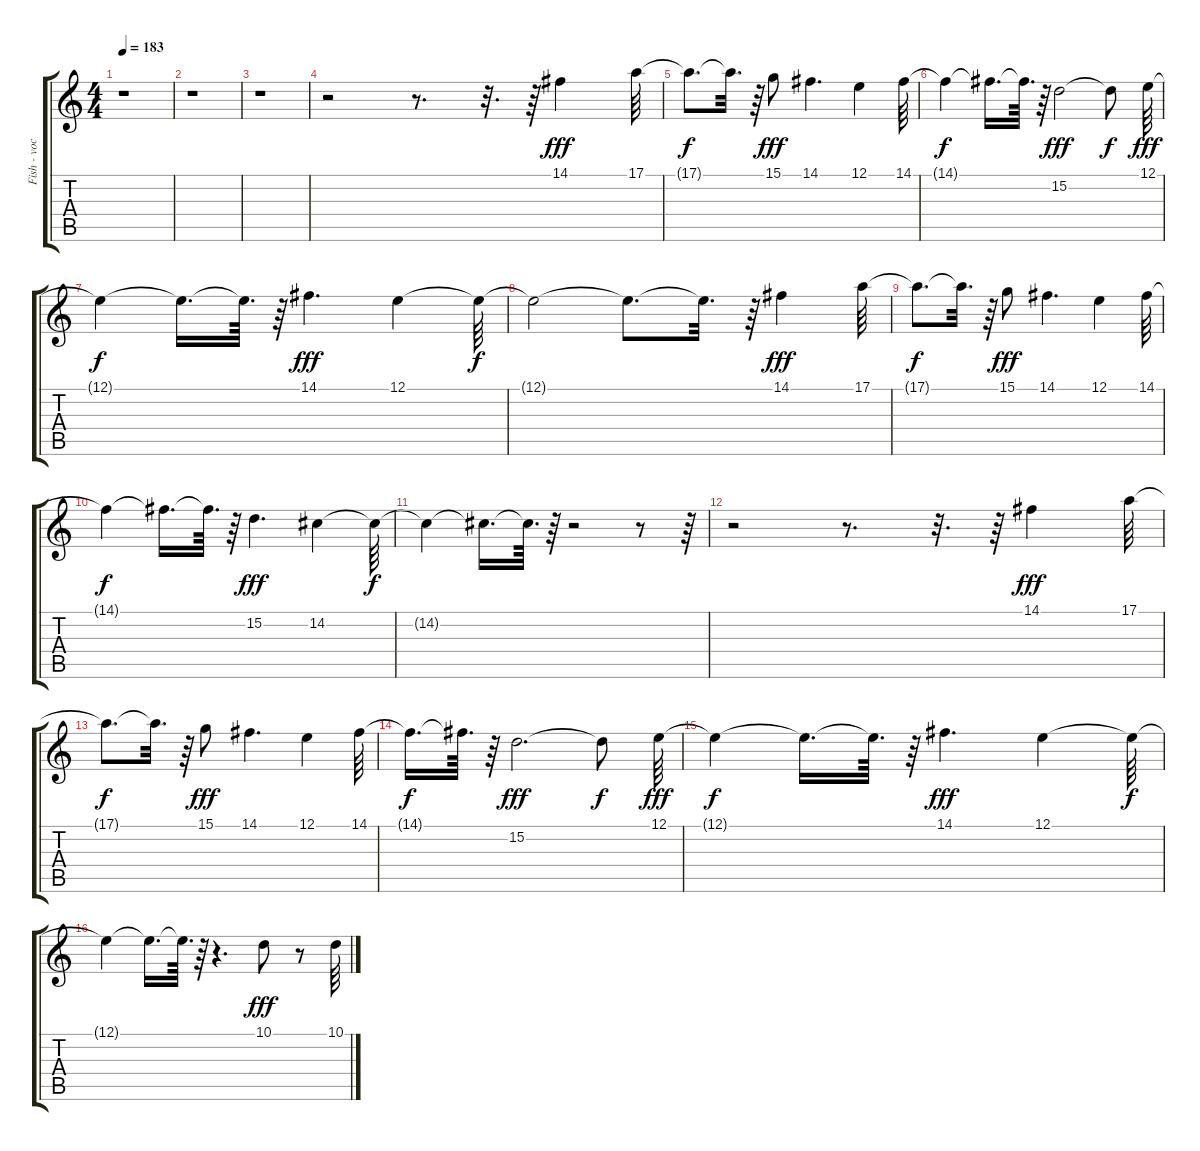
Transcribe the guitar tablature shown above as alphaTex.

\track ("Fish - vocals" "Fish - voc") {instrument whistle}
\staff {score tabs}
\tuning (E4 B3 G3 D3 A2 E2) {hide}
\ts (4 4)
\tempo 183
\clef g2
\ks c
r.1{dy f} |
r.1 |
r.1 |
r.2 r.8{d} r.32{d} r.64 14.1.4{dy fff} 17.1.64 |
17.1{t}.8{d dy f} 17.1{t}.32{d} r.64 15.1.8{dy fff} 14.1.4{d} 12.1.4 14.1.64 |
14.1{t}.4{dy f} 14.1{t}.16{d} 14.1{t}.64{d} r.64 15.2.2{dy fff} 15.2{t}.8{dy f} 12.1.64{dy fff} |
12.1{t}.4{dy f} 12.1{t}.16{d} 12.1{t}.64{d} r.64 14.1.4{d dy fff} 12.1.4 12.1{t}.64{dy f} |
12.1{t}.2 12.1{t}.8{d} 12.1{t}.32{d} r.64 14.1.4{dy fff} 17.1.64 |
17.1{t}.8{d dy f} 17.1{t}.32{d} r.64 15.1.8{dy fff} 14.1.4{d} 12.1.4 14.1.64 |
14.1{t}.4{dy f} 14.1{t}.16{d} 14.1{t}.64{d} r.64 15.2.4{d dy fff} 14.2.4 14.2{t}.64{dy f} |
14.2{t}.4 14.2{t}.16{d} 14.2{t}.64{d} r.64 r.2 r.8 r.64 |
r.2 r.8{d} r.32{d} r.64 14.1.4{dy fff} 17.1.64 |
17.1{t}.8{d dy f} 17.1{t}.32{d} r.64 15.1.8{dy fff} 14.1.4{d} 12.1.4 14.1.64 |
14.1{t}.16{d dy f} 14.1{t}.64{d} r.64 15.2.2{d dy fff} 15.2{t}.8{dy f} 12.1.64{dy fff} |
12.1{t}.4{dy f} 12.1{t}.16{d} 12.1{t}.64{d} r.64 14.1.4{d dy fff} 12.1.4 12.1{t}.64{dy f} |
12.1{t}.4 12.1{t}.16{d} 12.1{t}.64{d} r.64 r.4{d} 10.1.8{dy fff} r.8 10.1.64
